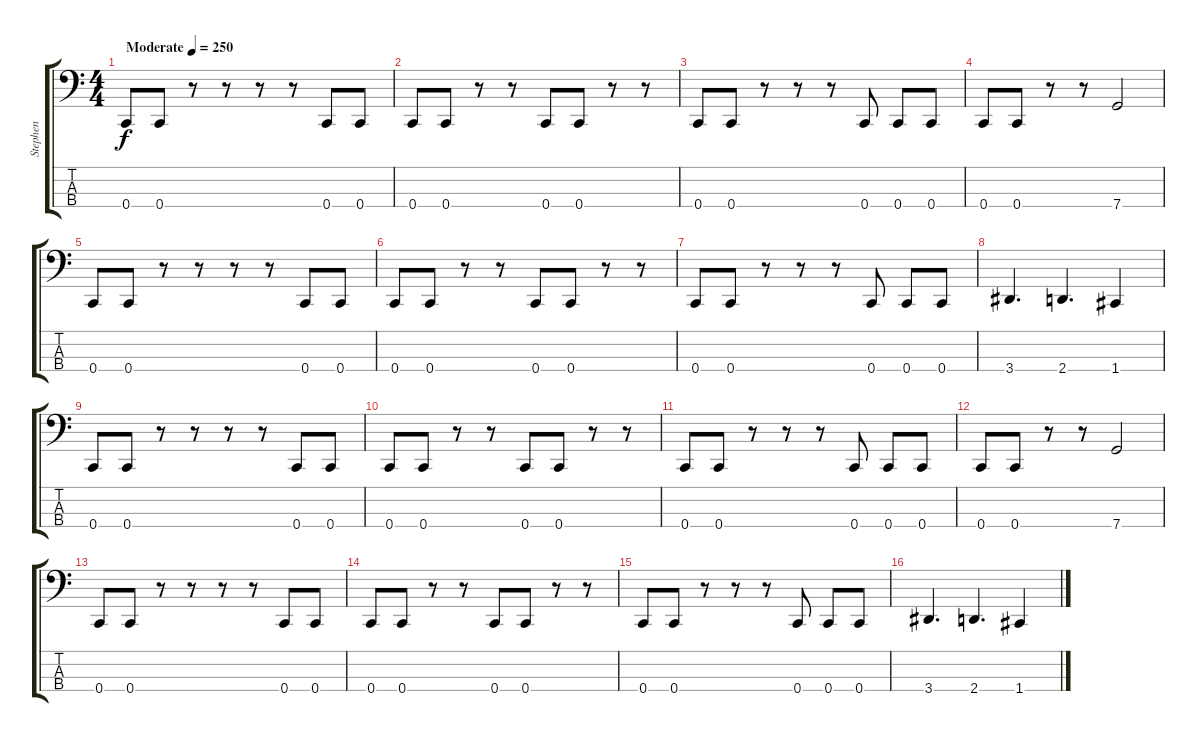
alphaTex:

\track ("Stephen" "Stephen") {instrument electricbasspick}
\staff {score tabs}
\tuning (F2 C2 G1 C1) {hide}
\ts (4 4)
\tempo (250 "Moderate")
\clef f4
\ks c
0.4.8{dy f instrument electricbasspick} 0.4.8 r.8 r.8 r.8 r.8 0.4.8 0.4.8 |
0.4.8 0.4.8 r.8 r.8 0.4.8 0.4.8 r.8 r.8 |
0.4.8 0.4.8 r.8 r.8 r.8 0.4.8 0.4.8 0.4.8 |
0.4.8 0.4.8 r.8 r.8 7.4.2 |
0.4.8 0.4.8 r.8 r.8 r.8 r.8 0.4.8 0.4.8 |
0.4.8 0.4.8 r.8 r.8 0.4.8 0.4.8 r.8 r.8 |
0.4.8 0.4.8 r.8 r.8 r.8 0.4.8 0.4.8 0.4.8 |
3.4.4{d} 2.4.4{d} 1.4.4 |
0.4.8 0.4.8 r.8 r.8 r.8 r.8 0.4.8 0.4.8 |
0.4.8 0.4.8 r.8 r.8 0.4.8 0.4.8 r.8 r.8 |
0.4.8 0.4.8 r.8 r.8 r.8 0.4.8 0.4.8 0.4.8 |
0.4.8 0.4.8 r.8 r.8 7.4.2 |
0.4.8 0.4.8 r.8 r.8 r.8 r.8 0.4.8 0.4.8 |
0.4.8 0.4.8 r.8 r.8 0.4.8 0.4.8 r.8 r.8 |
0.4.8 0.4.8 r.8 r.8 r.8 0.4.8 0.4.8 0.4.8 |
3.4.4{d} 2.4.4{d} 1.4.4
